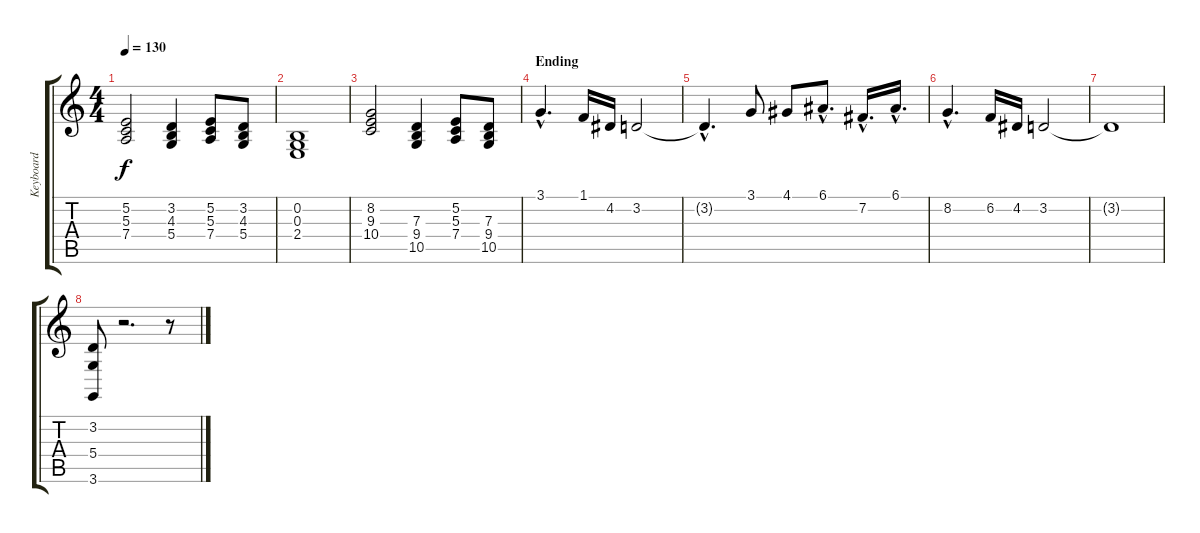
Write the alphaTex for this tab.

\track ("Keyboard" "Keyboard") {instrument drawbarorgan}
\staff {score tabs}
\tuning (E4 B3 G3 D3 A2 E2) {hide}
\ts (4 4)
\tempo 130
\clef g2
\ks c
(5.2 5.3 7.4).2{dy f} (3.2 4.3 5.4).4 (5.2 5.3 7.4).8 (3.2 4.3 5.4).8 |
(0.2 0.3 2.4).1 |
(8.2 9.3 10.4).2 (7.3 9.4 10.5).4 (5.2 5.3 7.4).8 (7.3 9.4 10.5).8 |
\section ("" "Ending")
3.1{hac}.4{d} 1.1.16 4.2.16 3.2.2 |
3.2{hac t}.4{d} 3.1.8 4.1.8 6.1{hac}.8{d} 7.2{hac}.16{d} 6.1{hac}.16{d} |
8.2{hac}.4{d} 6.2.16 4.2.16 3.2.2 |
3.2{t}.1 |
(3.2 5.4 3.6).8 r.2{d} r.8
